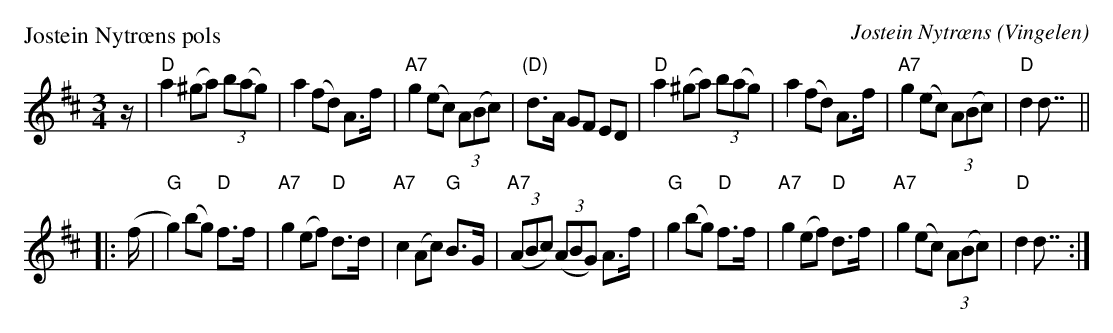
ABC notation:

X:1
P: Jostein Nytr\oens pols
C: Jostein Nytr\oens (Vingelen)
M: 3/4
L: 1/8
K: D
   z/ \
| "D"a2 (^ga) (3b(ag) | a2 (fd) A>f | "A7"g2 (ec) (3A(Bc) | "(D)"d>A GF ED \
| "D"a2 (^ga) (3b(ag) | a2 (fd) A>f | "A7"g2 (ec) (3A(Bc) | "D"d2 d7/4 ||
|: (f/ \
| "G"g2) (bg) "D"f>f | "A7"g2 (ef) "D"d>d | "A7"c2 (Ac) "G"B>G | "A7"((3ABc) ((3ABG) A>f \
| "G"g2  (bg) "D"f>f | "A7"g2 (ef) "D"d>f | "A7"g2 (ec) (3A(Bc) | "D"d2 d7/4 :|
